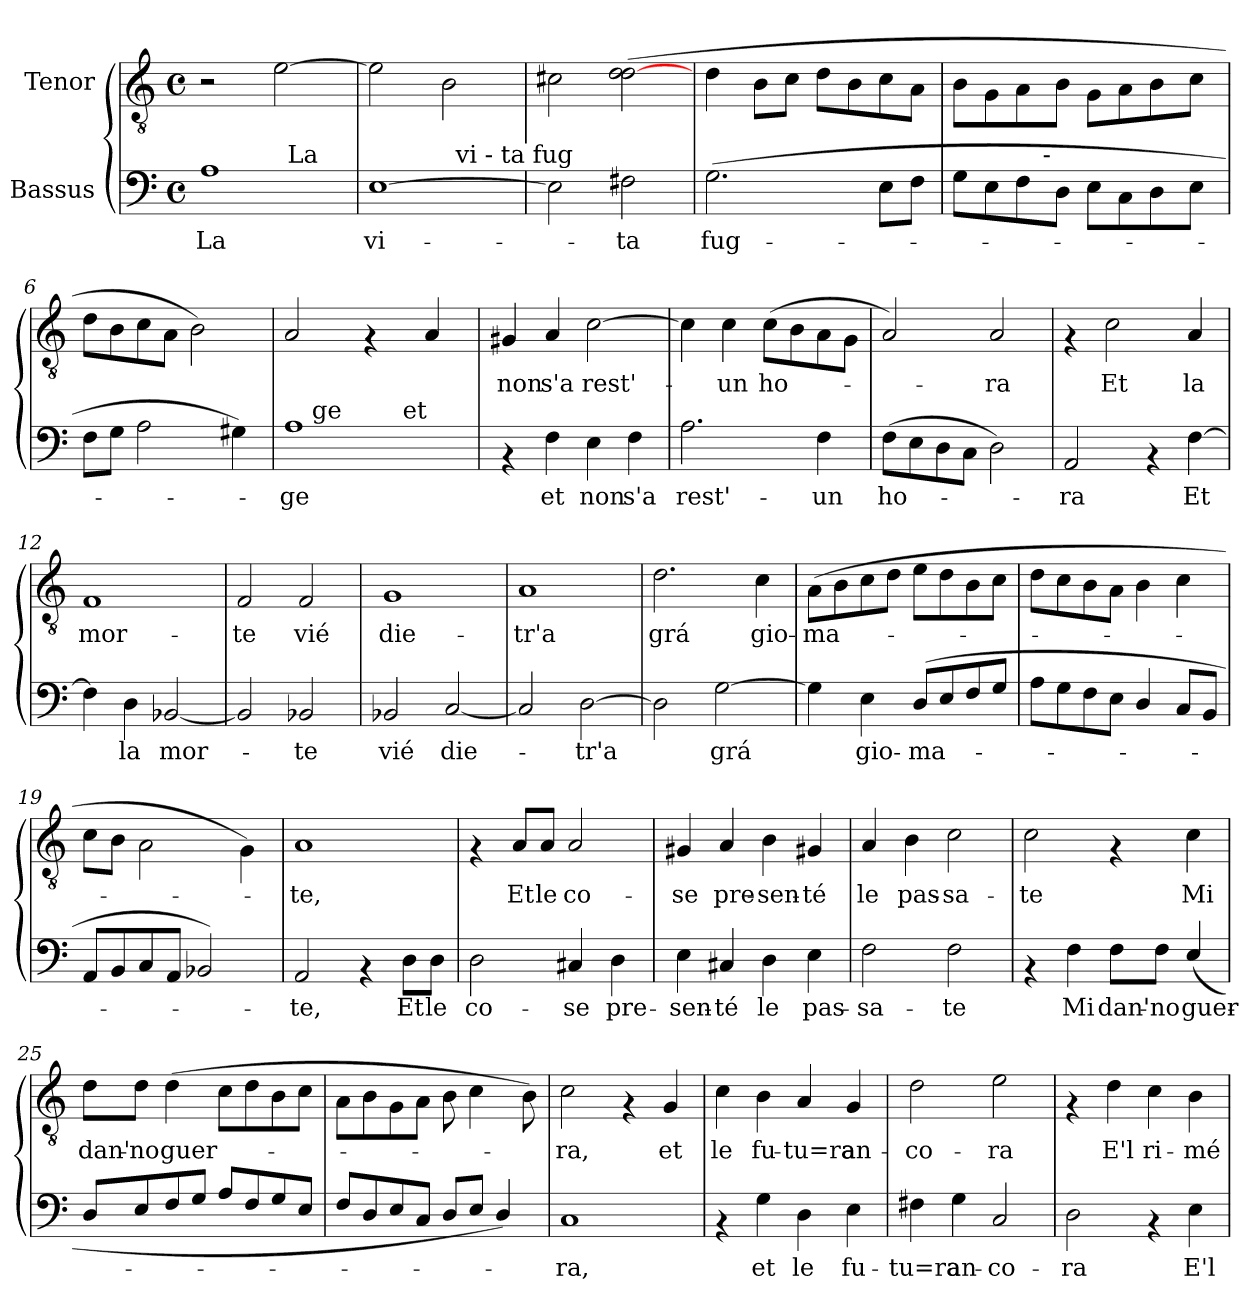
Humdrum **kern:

**kern	**text	**kern	**text
*part2	*part2	*part1	*part1
*staff2	*staff2	*staff1	*staff1
*I"Bassus	*	*I"Tenor	*
*clefF4	*	*clefGv2	*
*k[]	*	*k[]	*
*C:	*	*C:	*
*M4/4	*	*M4/4	*
*met(c)	*	*met(c)	*
=1	=1	=1	=1
!	!LO:LY:b	!	!
*^	*	*	*
1A	2ryy	La	2r	.
.	32ryy	.	[>2e\	.
!	!LO:TX:a:t=La	!	!	!
.	4...ryy	.	.	.
=2	=2	=2	=2	=2
!	!	!LO:LY:b	!	!
[>1E	2ryy	vi-	2e\]	.
.	32ryy	.	2B\	.
!	!LO:TX:a:t=vi - ta fug	!	!	!
.	4...ryy	.	.	.
*v	*v	*	*	*
=3	=3	=3	=3
2E\]	.	2c#X\	.
!	!LO:LY:b	!	!
2F#X\	-ta	(>2d\ [>2d\	.
=4	=4	=4	=4
!	!LO:LY:b	!	!
(>2.G\	fug-	4d\	.
.	.	8B\L	.
.	.	8c\J	.
.	.	8d\L	.
.	.	8B\	.
8E\L	.	8c\	.
8F\J	.	8A\J	.
=5	=5	=5	=5
*^	*	*	*
8G\L	4ryy	.	8B\L	.
8E\	.	.	8G\	.
8F\	16.ryy	.	8A\	.
!	!LO:TX:a:t=-	!	!	!
.	2ryy	.	.	.
8D\J	.	.	8B\J	.
8E\L	.	.	8G\L	.
8C\	.	.	8A\	.
8D\	.	.	8B\	.
.	8ryy	.	.	.
8E\J	.	.	8c\J	.
.	32ryy	.	.	.
*v	*v	*	*	*
=6	=6	=6	=6
8F\L	.	8d\L	.
8G\J	.	8B\	.
2A\	.	8c\	.
.	.	8A\J	.
.	.	2B\)	.
4G#X\)	.	.	.
=7	=7	=7	=7
!	!LO:LY:b	!	!
*^	*	*	*
*	*^	*	*	*
1A	8ryy	2ryy	-ge	2A/	.
!	!LO:TX:a:t=ge	!	!	!	!
.	2..ryy	.	.	.	.
.	.	8ryy	.	4rF	.
.	.	32ryy	.	.	.
!	!	!LO:TX:a:t=et	!	!	!
.	.	4ryy	.	.	.
.	.	.	.	4A/	.
.	.	16.ryy	.	.	.
!!LO:LB:g=z
=8	=8	=8	=8	=8	=8
!	!	!	!	!	!LO:LY:b
*v	*v	*v	*	*	*
4rAA	.	4G#X/	non
!	!LO:LY:b	!	!LO:LY:b
4F\	et	4A/	s'a
!	!LO:LY:b	!	!LO:LY:b
4E\	non	[>2c\	rest'-
!	!LO:LY:b	!	!
4F\	s'a	.	.
=9	=9	=9	=9
!	!LO:LY:b	!	!
2.A\	rest'-	4c\]	.
!	!	!	!LO:LY:b
.	.	4c\	-un
!	!	!	!LO:LY:b
.	.	(>8c\L	ho-
.	.	8B\	.
!	!LO:LY:b	!	!
4F\	-un	8A\	.
.	.	8G\J	.
=10	=10	=10	=10
!	!LO:LY:b	!	!
(>8F\L	ho-	2A/)	.
8E\	.	.	.
8D\	.	.	.
8C\J	.	.	.
!	!	!	!LO:LY:b
2D\)	.	2A/	-ra
=11	=11	=11	=11
!	!LO:LY:b	!	!
2AA/	-ra	4rF	.
!	!	!	!LO:LY:b
.	.	2c\	Et
4rAA	.	.	.
!	!LO:LY:b	!	!LO:LY:b
[>4F\	Et	4A/	la
=12	=12	=12	=12
!	!	!	!LO:LY:b
4F\]	.	1F	mor-
!	!LO:LY:b	!	!
4D\	la	.	.
!	!LO:LY:b	!	!
[<2BB-X/	mor-	.	.
=13	=13	=13	=13
!	!	!	!LO:LY:b
2BB-/]	.	2F/	-te
!	!LO:LY:b	!	!LO:LY:b
2BB-X/	-te	2F/	vié
=14	=14	=14	=14
!	!LO:LY:b	!	!LO:LY:b
2BB-X/	vié	1G	die-
!	!LO:LY:b	!	!
[<2C/	die-	.	.
=15	=15	=15	=15
!	!	!	!LO:LY:b
2C/]	.	1A	-tr'a
!	!LO:LY:b	!	!
[>2D\	-tr'a	.	.
=16	=16	=16	=16
!	!	!	!LO:LY:b
2D\]	.	2.d\	grá
!	!LO:LY:b	!	!
[<2G\	grá	.	.
!	!	!	!LO:LY:b
.	.	4c\	gio-
!!LO:LB:g=z
=17	=17	=17	=17
!	!	!	!LO:LY:b
4G\]	.	(>8A\L	-ma-
.	.	8B\	.
!	!LO:LY:b	!	!
4E\	gio-	8c\	.
.	.	8d\J	.
!	!LO:LY:b	!	!
(<8D/L	-ma-	8e\L	.
8E/	.	8d\	.
8F/	.	8B\	.
8G/J	.	8c\J	.
=18	=18	=18	=18
8A\L	.	8d\L	.
8G\	.	8c\	.
8F\	.	8B\	.
8E\J	.	8A\J	.
4D/	.	4B\	.
8C/L	.	4c\	.
8BB/J	.	.	.
=19	=19	=19	=19
8AA/L	.	8c\L	.
8BB/	.	8B\J	.
8C/	.	2A\	.
8AA/J	.	.	.
2BB-X/)	.	.	.
.	.	4G\)	.
=20	=20	=20	=20
!	!LO:LY:b	!	!LO:LY:b
2AA/	-te,	1A	-te,
4rAA	.	.	.
!	!LO:LY:b	!	!
8D\L	Et	.	.
!	!LO:LY:b	!	!
8D\J	le	.	.
=21	=21	=21	=21
!	!LO:LY:b	!	!
2D\	co-	4rF	.
!	!	!	!LO:LY:b
.	.	8A/L	Et
!	!	!	!LO:LY:b
.	.	8A/J	le
!	!LO:LY:b	!	!LO:LY:b
4C#X/	-se	2A/	co-
!	!LO:LY:b	!	!
4D\	pre-	.	.
=22	=22	=22	=22
!	!LO:LY:b	!	!LO:LY:b
4E\	-sen-	4G#X/	-se
!	!LO:LY:b	!	!LO:LY:b
4C#X/	-té	4A/	pre-
!	!LO:LY:b	!	!LO:LY:b
4D\	le	4B\	-sen-
!	!LO:LY:b	!	!LO:LY:b
4E\	pas-	4G#X/	-té
=23	=23	=23	=23
!	!LO:LY:b	!	!LO:LY:b
2F\	-sa-	4A/	le
!	!	!	!LO:LY:b
.	.	4B\	pas-
!	!LO:LY:b	!	!LO:LY:b
2F\	-te	2c\	-sa-
!!LO:LB:g=z
=24	=24	=24	=24
!	!	!	!LO:LY:b
4rAA	.	2c\	-te
!	!LO:LY:b	!	!
4F\	Mi	.	.
!	!LO:LY:b	!	!
8F\L	dan'-	4rF	.
!	!LO:LY:b	!	!
8F\J	-no	.	.
!	!LO:LY:b	!	!LO:LY:b
(<4E/	guer-	4c\	Mi
=25	=25	=25	=25
!	!	!	!LO:LY:b
8D/L	.	8d\L	dan'-
!	!	!	!LO:LY:b
8E/	.	8d\J	-no
!	!	!	!LO:LY:b
8F/	.	(>4d\	guer-
8G/J	.	.	.
8A/L	.	8c\L	.
8F/	.	8d\	.
8G/	.	8B\	.
8E/J	.	8c\J	.
=26	=26	=26	=26
8F/L	.	8A\L	.
8D/	.	8B\	.
8E/	.	8G\	.
8C/J	.	8A\J	.
8D/L	.	8B\	.
8E/J	.	4c\	.
4D/)	.	.	.
.	.	8B\)	.
=27	=27	=27	=27
!	!LO:LY:b	!	!LO:LY:b
1C	-ra,	2c\	-ra,
.	.	4rF	.
!	!	!	!LO:LY:b
.	.	4G/	et
=28	=28	=28	=28
!	!	!	!LO:LY:b
4rAA	.	4c\	le
!	!LO:LY:b	!	!LO:LY:b
4G\	et	4B\	fu-
!	!LO:LY:b	!	!LO:LY:b
4D\	le	4A/	-tu=ra
!	!LO:LY:b	!	!LO:LY:b
4E\	fu-	4G/	an-
=29	=29	=29	=29
!	!LO:LY:b	!	!LO:LY:b
4F#X\	-tu=ra	2d\	-co-
!	!LO:LY:b	!	!
4G\	an-	.	.
!	!LO:LY:b	!	!LO:LY:b
2C/	-co-	2e\	-ra
!!LO:LB:g=z
=30	=30	=30	=30
!	!LO:LY:b	!	!
2D\	-ra	4rF	.
!	!	!	!LO:LY:b
.	.	4d\	E'l
!	!	!	!LO:LY:b
4rAA	.	4c\	ri-
!	!LO:LY:b	!	!LO:LY:b
4E\	E'l	4B\	-mé-
=	=	=	=
*-	*-	*-	*-
